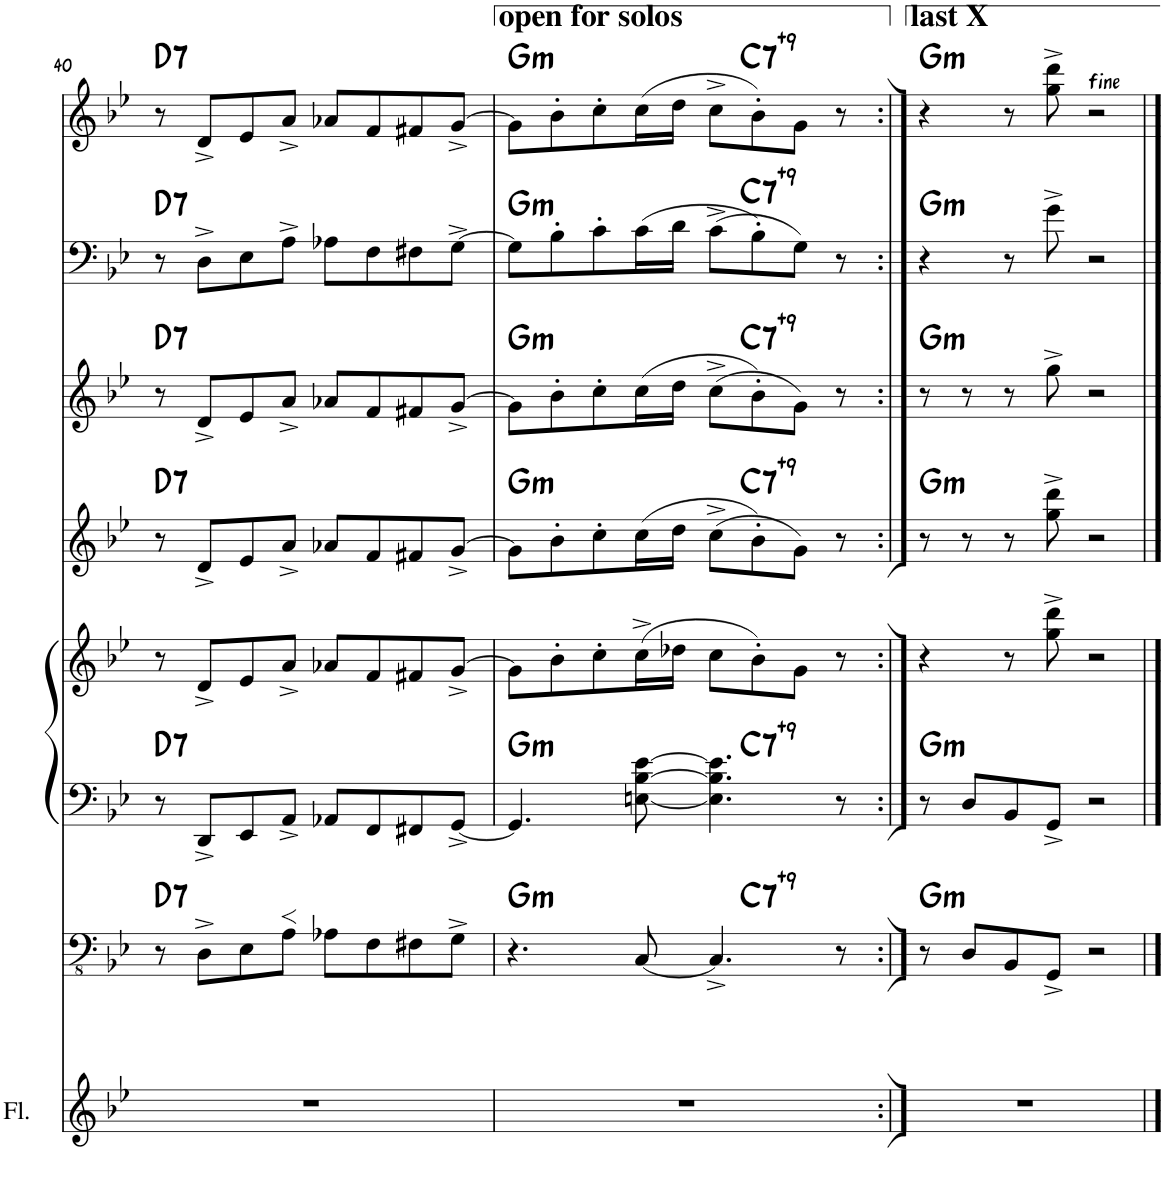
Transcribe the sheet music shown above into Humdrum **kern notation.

**kern	**kern	**harte	**kern	**kern	**harte	**kern	**harte	**kern	**harte	**kern	**harte	**kern	**harte
*part7	*part6	*part6	*part5	*part5	*part5	*part4	*part4	*part3	*part3	*part2	*part2	*part1	*part1
*staff8	*staff7	*	*staff6	*staff5	*	*staff4	*	*staff3	*	*staff2	*	*staff1	*
*I"Flute	*I"Dr/Bs	*	*I"Pn	*	*	*I"Eb	*	*I"Bb	*	*I"C Ba	*	*I"C Tre	*
*I'Fl.	*	*	*	*	*	*	*	*	*	*	*	*	*
!!LO:PB:g=z
*clefG2	*clefFv4	*	*clefF4	*clefG2	*	*clefG2	*	*clefG2	*	*clefF4	*	*clefG2	*
*	*	*	*	*	*	*ITrd5c9	*	*ITrd1c2	*	*	*	*	*
*k[b-e-]	*k[b-e-]	*	*k[b-e-]	*k[b-e-]	*	*k[b-e-]	*	*k[b-e-]	*	*k[b-e-]	*	*k[b-e-]	*
*M2/2	*M2/2	*	*M2/2	*M2/2	*	*M2/2	*	*M2/2	*	*M2/2	*	*M2/2	*
*met(c|)	*met(c|)	*	*met(c|)	*met(c|)	*	*met(c|)	*	*met(c|)	*	*met(c|)	*	*met(c|)	*
=40	=40	=40	=40	=40	=40	=40	=40	=40	=40	=40	=40	=40	=40
!	!	!LO:H:kt=7	!	!	!LO:H:kt=7	!	!LO:H:kt=7	!	!LO:H:kt=7	!	!LO:H:kt=7	!	!LO:H:kt=7
1r	8r	D:7	8r	8r	D:7	8r	D:7	8r	D:7	8r	D:7	8r	D:7
.	8DD^\L	.	8DD^/L	8d^/L	.	8d^/L	.	8d^/L	.	8D^\L	.	8d^/L	.
.	8EE-\	.	8EE-/	8e-/	.	8e-/	.	8e-/	.	8E-\	.	8e-/	.
.	8AA>\J	.	8AA^/J	8a^/J	.	8a^/J	.	8a^/J	.	8A^\J	.	8a^/J	.
.	8AA-X\L	.	8AA-X/L	8a-X/L	.	8a-X/L	.	8a-X/L	.	8A-X\L	.	8a-X/L	.
.	8FF\	.	8FF/	8f/	.	8f/	.	8f/	.	8F\	.	8f/	.
.	8FF#X\	.	8FF#X/	8f#X/	.	8f#X/	.	8f#X/	.	8F#X\	.	8f#X/	.
.	8GG^\J	.	[8GG^/J	[8g^/J	.	[8g^/J	.	[8g^/J	.	[8G^\J	.	[8g^/J	.
=41	=41	=41	=41	=41	=41	=41	=41	=41	=41	=41	=41	=41	=41
!	!	!LO:H:kt=m	!	!	!LO:H:kt=m	!	!LO:H:kt=m	!	!LO:H:kt=m	!	!LO:H:kt=m	!	!LO:H:kt=m
1r	4.r	G:min	4.GG/]	8g\L]	G:min	8g\L]	G:min	8g\L]	G:min	8G\L]	G:min	8g\L]	G:min
.	.	.	.	8b-'\	.	8b-'\	.	8b-'\	.	8B-'\	.	8b-'\	.
.	.	.	.	8cc'\	.	8cc'\	.	8cc'\	.	8c'\	.	8cc'\	.
.	[8CC/	.	[8En\ [8B-\ [8e-\	(16cc^\L	.	(16cc\L	.	(16cc\L	.	(16c\L	.	(16cc\L	.
.	.	.	.	16dd-X\JJ	.	16dd\JJ	.	16dd\JJ	.	16d\JJ	.	16dd\JJ	.
!	!	!LO:H:kt=7	!	!	!LO:H:kt=7	!	!LO:H:kt=7	!	!LO:H:kt=7	!	!LO:H:kt=7	!	!LO:H:kt=7
.	4.CC^/]	C:7(#9)	4.E\] 4.B-\] 4.e-\]	8cc\L	C:7(#9)	(8cc^\L	C:7(#9)	(8cc^\L	C:7(#9)	(8c^\L	C:7(#9)	8cc^\L	C:7(#9)
.	.	.	.	8b-'\)	.	8b-'\)	.	8b-'\)	.	8B-'\)	.	8b-'\)	.
.	.	.	.	8g\J	.	8g\J)	.	8g\J)	.	8G\J)	.	8g\J	.
.	8r	.	8r	8r	.	8r	.	8r	.	8r	.	8r	.
=42:|!	=42:|!	=42:|!	=42:|!	=42:|!	=42:|!	=42:|!	=42:|!	=42:|!	=42:|!	=42:|!	=42:|!	=42:|!	=42:|!
!	!	!LO:H:kt=m	!	!	!LO:H:kt=m	!	!LO:H:kt=m	!	!LO:H:kt=m	!	!LO:H:kt=m	!	!LO:H:kt=m
1r	8r	G:min	8r	4r	G:min	8r	G:min	8r	G:min	4r	G:min	4r	G:min
.	8DD/L	.	8D/L	.	.	8r	.	8r	.	.	.	.	.
.	8BBB-/	.	8BB-/	8r	.	8r	.	8r	.	8r	.	8r	.
.	8GGG^/J	.	8GG^/J	8gg\^ 8ddd\^	.	8gg\^ 8ddd\^	.	8gg^\	.	8g^\	.	8gg\^ 8ddd\^	.
.	2r	.	2r	2r	.	2r	.	2r	.	2r	.	2r	.
==	==	==	==	==	==	==	==	==	==	==	==	==	==
*-	*-	*-	*-	*-	*-	*-	*-	*-	*-	*-	*-	*-	*-
